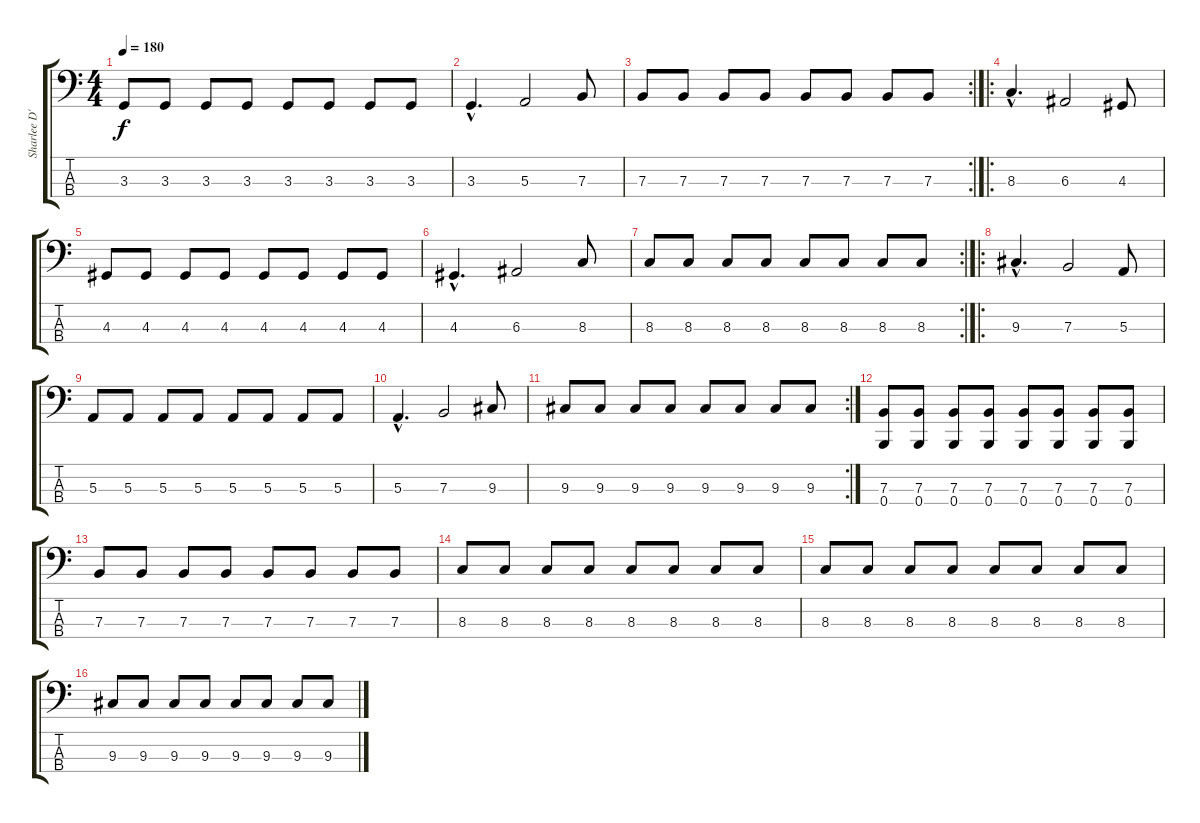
\track ("Sharlee D'Angelo" "Sharlee D'") {instrument electricbasspick}
\staff {score tabs}
\tuning (D2 A1 E1 B0) {hide}
\ts (4 4)
\tempo 180
\clef f4
\ks c
3.3.8{dy f} 3.3.8 3.3.8 3.3.8 3.3.8 3.3.8 3.3.8 3.3.8 |
3.3{hac}.4{d} 5.3.2 7.3.8 |
\rc 2
7.3.8 7.3.8 7.3.8 7.3.8 7.3.8 7.3.8 7.3.8 7.3.8 |
\ro
8.3{hac}.4{d} 6.3.2 4.3.8 |
4.3.8 4.3.8 4.3.8 4.3.8 4.3.8 4.3.8 4.3.8 4.3.8 |
4.3{hac}.4{d} 6.3.2 8.3.8 |
\rc 2
8.3.8 8.3.8 8.3.8 8.3.8 8.3.8 8.3.8 8.3.8 8.3.8 |
\ro
9.3{hac}.4{d} 7.3.2 5.3.8 |
5.3.8 5.3.8 5.3.8 5.3.8 5.3.8 5.3.8 5.3.8 5.3.8 |
5.3{hac}.4{d} 7.3.2 9.3.8 |
\rc 2
9.3.8 9.3.8 9.3.8 9.3.8 9.3.8 9.3.8 9.3.8 9.3.8 |
(7.3 0.4).8 (7.3 0.4).8 (7.3 0.4).8 (7.3 0.4).8 (7.3 0.4).8 (7.3 0.4).8 (7.3 0.4).8 (7.3 0.4).8 |
7.3.8 7.3.8 7.3.8 7.3.8 7.3.8 7.3.8 7.3.8 7.3.8 |
8.3.8 8.3.8 8.3.8 8.3.8 8.3.8 8.3.8 8.3.8 8.3.8 |
8.3.8 8.3.8 8.3.8 8.3.8 8.3.8 8.3.8 8.3.8 8.3.8 |
9.3.8 9.3.8 9.3.8 9.3.8 9.3.8 9.3.8 9.3.8 9.3.8
